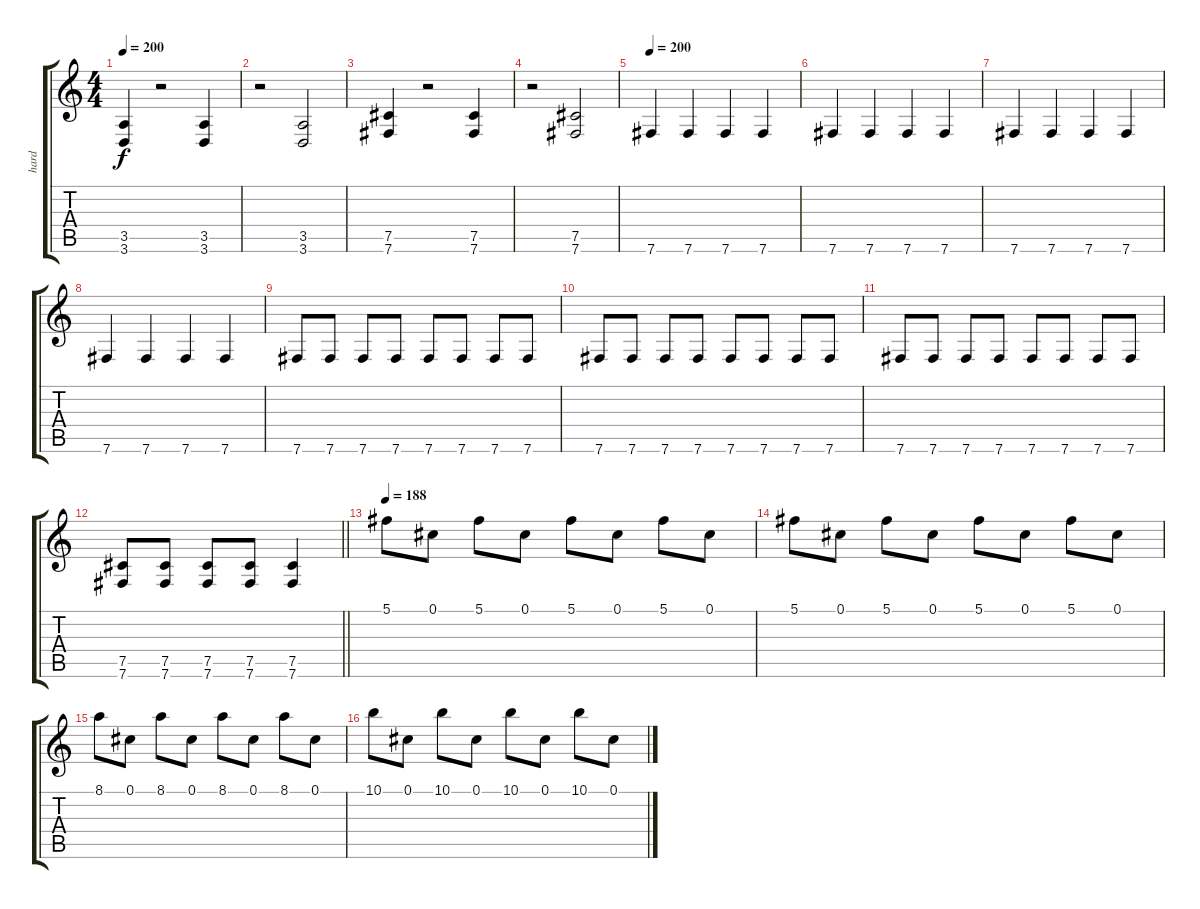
\track ("hard" "hard") {instrument distortionguitar}
\staff {score tabs}
\tuning (Db4 Ab3 E3 B2 Gb2 B1) {hide}
\ts (4 4)
\tempo 200
\clef g2
\ks c
(3.5 3.6).4{dy f} r.2 (3.5 3.6).4 |
r.2 (3.5 3.6).2 |
(7.5 7.6).4 r.2 (7.5 7.6).4 |
r.2 (7.5 7.6).2 |
\tempo 200
7.6.4 7.6.4 7.6.4 7.6.4 |
7.6.4 7.6.4 7.6.4 7.6.4 |
7.6.4 7.6.4 7.6.4 7.6.4 |
7.6.4 7.6.4 7.6.4 7.6.4 |
7.6.8 7.6.8 7.6.8 7.6.8 7.6.8 7.6.8 7.6.8 7.6.8 |
7.6.8 7.6.8 7.6.8 7.6.8 7.6.8 7.6.8 7.6.8 7.6.8 |
7.6.8 7.6.8 7.6.8 7.6.8 7.6.8 7.6.8 7.6.8 7.6.8 |
\barLineRight lightlight
(7.5 7.6).8 (7.5 7.6).8 (7.5 7.6).8 (7.5 7.6).8 (7.5 7.6).4 |
\section ("" "")
\tempo 188
5.1.8 0.1.8 5.1.8 0.1.8 5.1.8 0.1.8 5.1.8 0.1.8 |
5.1.8 0.1.8 5.1.8 0.1.8 5.1.8 0.1.8 5.1.8 0.1.8 |
8.1.8 0.1.8 8.1.8 0.1.8 8.1.8 0.1.8 8.1.8 0.1.8 |
10.1.8 0.1.8 10.1.8 0.1.8 10.1.8 0.1.8 10.1.8 0.1.8
